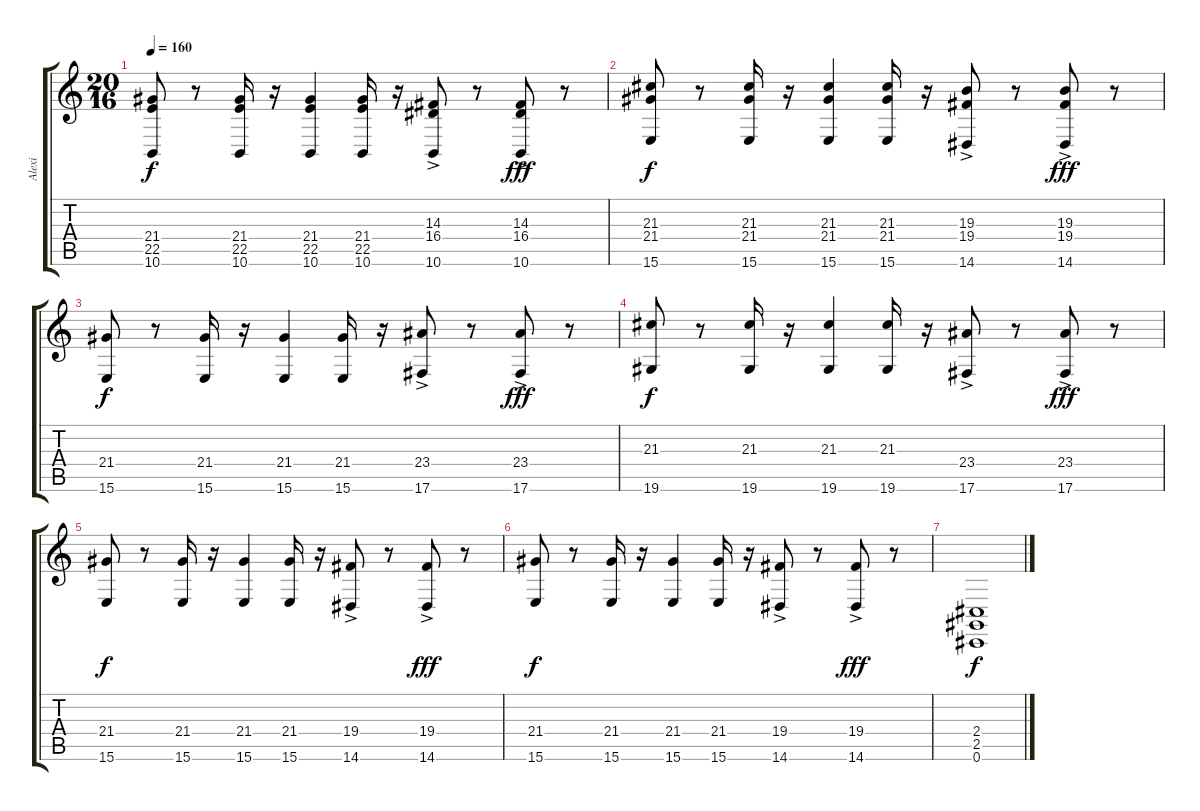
\track ("Alexi" "Alexi") {instrument harpsichord}
\staff {score tabs}
\tuning (Db4 Ab3 E3 B2 Gb2 Db2) {hide}
\ts (20 16)
\tempo 160
\clef g2
\ks c
(21.4 22.5 10.6).8{dy f} r.8 (21.4 22.5 10.6).16 r.16 (21.4 22.5 10.6).4 (21.4 22.5 10.6).16 r.16 (14.3 16.4 10.6{ac}).8 r.8 (14.3 16.4 10.6{ac}).8{dy fff} r.8 |
(21.3 21.4 15.6).8{dy f} r.8 (21.3 21.4 15.6).16 r.16 (21.3 21.4 15.6).4 (21.3 21.4 15.6).16 r.16 (19.3 19.4 14.6{ac}).8 r.8 (19.3 19.4 14.6{ac}).8{dy fff} r.8 |
(21.4 15.6).8{dy f} r.8 (21.4 15.6).16 r.16 (21.4 15.6).4 (21.4 15.6).16 r.16 (23.4 17.6{ac}).8 r.8 (23.4 17.6{ac}).8{dy fff} r.8 |
(21.3 19.6).8{dy f} r.8 (21.3 19.6).16 r.16 (21.3 19.6).4 (21.3 19.6).16 r.16 (23.4 17.6{ac}).8 r.8 (23.4 17.6{ac}).8{dy fff} r.8 |
(21.4 15.6).8{dy f} r.8 (21.4 15.6).16 r.16 (21.4 15.6).4 (21.4 15.6).16 r.16 (19.4 14.6{ac}).8 r.8 (19.4 14.6{ac}).8{dy fff} r.8 |
(21.4 15.6).8{dy f} r.8 (21.4 15.6).16 r.16 (21.4 15.6).4 (21.4 15.6).16 r.16 (19.4 14.6{ac}).8 r.8 (19.4 14.6{ac}).8{dy fff} r.8 |
(2.4 2.5 0.6).1{dy f}
